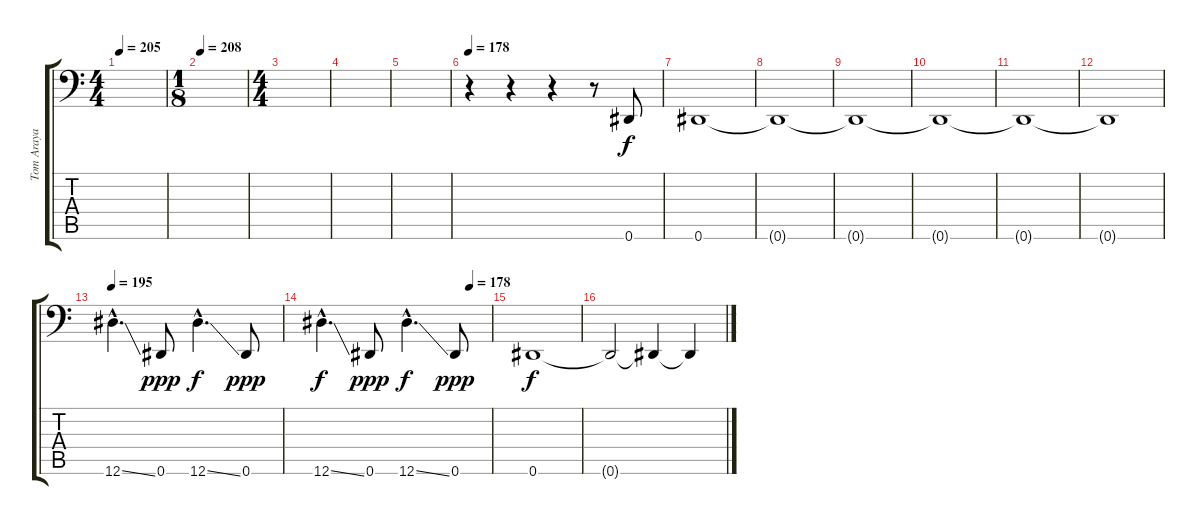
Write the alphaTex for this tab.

\track ("Tom Araya" "Tom Araya") {instrument electricbasspick}
\staff {score tabs}
\tuning (Eb3 Bb2 Gb2 Db2 Ab1 Eb1) {hide}
\ts (4 4)
\tempo 205
\clef f4
\ks c
|
\ts (1 8)
\tempo 208
|
\ts (4 4)
|
|
|
\tempo 178
r.4 r.4 r.4 r.8 0.6.8 |
0.6.1 |
0.6{t}.1 |
0.6{t}.1 |
0.6{t}.1 |
0.6{t}.1 |
0.6{t}.1 |
\tempo 195
12.6{ss hac}.4{d} 0.6.8{dy ppp} 12.6{ss hac}.4{d dy f} 0.6.8{dy ppp} |
\tempo (178 0.875)
12.6{ss hac}.4{d dy f} 0.6.8{dy ppp} 12.6{ss hac}.4{d dy f} 0.6.8{dy ppp} |
0.6.1{dy f} |
0.6{t}.2 0.6{t}.4 0.6{t}.4
